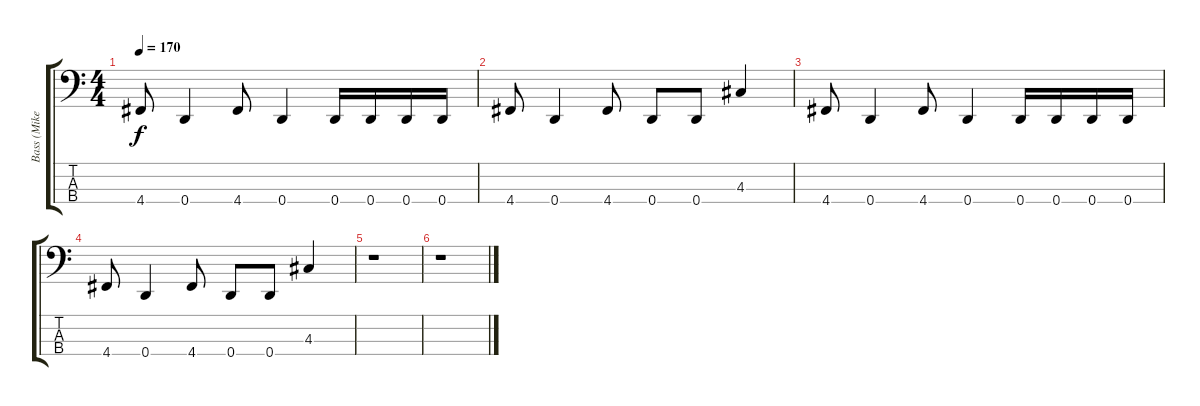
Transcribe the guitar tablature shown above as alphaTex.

\track ("Bass (Mike Glita)" "Bass (Mike") {instrument electricbassfinger}
\staff {score tabs}
\tuning (G2 D2 A1 D1) {hide}
\ts (4 4)
\tempo 170
\clef f4
\ks c
4.4.8{dy f} 0.4.4 4.4.8 0.4.4 0.4.16 0.4.16 0.4.16 0.4.16 |
4.4.8 0.4.4 4.4.8 0.4.8 0.4.8 4.3.4 |
4.4.8 0.4.4 4.4.8 0.4.4 0.4.16 0.4.16 0.4.16 0.4.16 |
4.4.8 0.4.4 4.4.8 0.4.8 0.4.8 4.3.4 |
r.1 |
r.1{volume 0}
